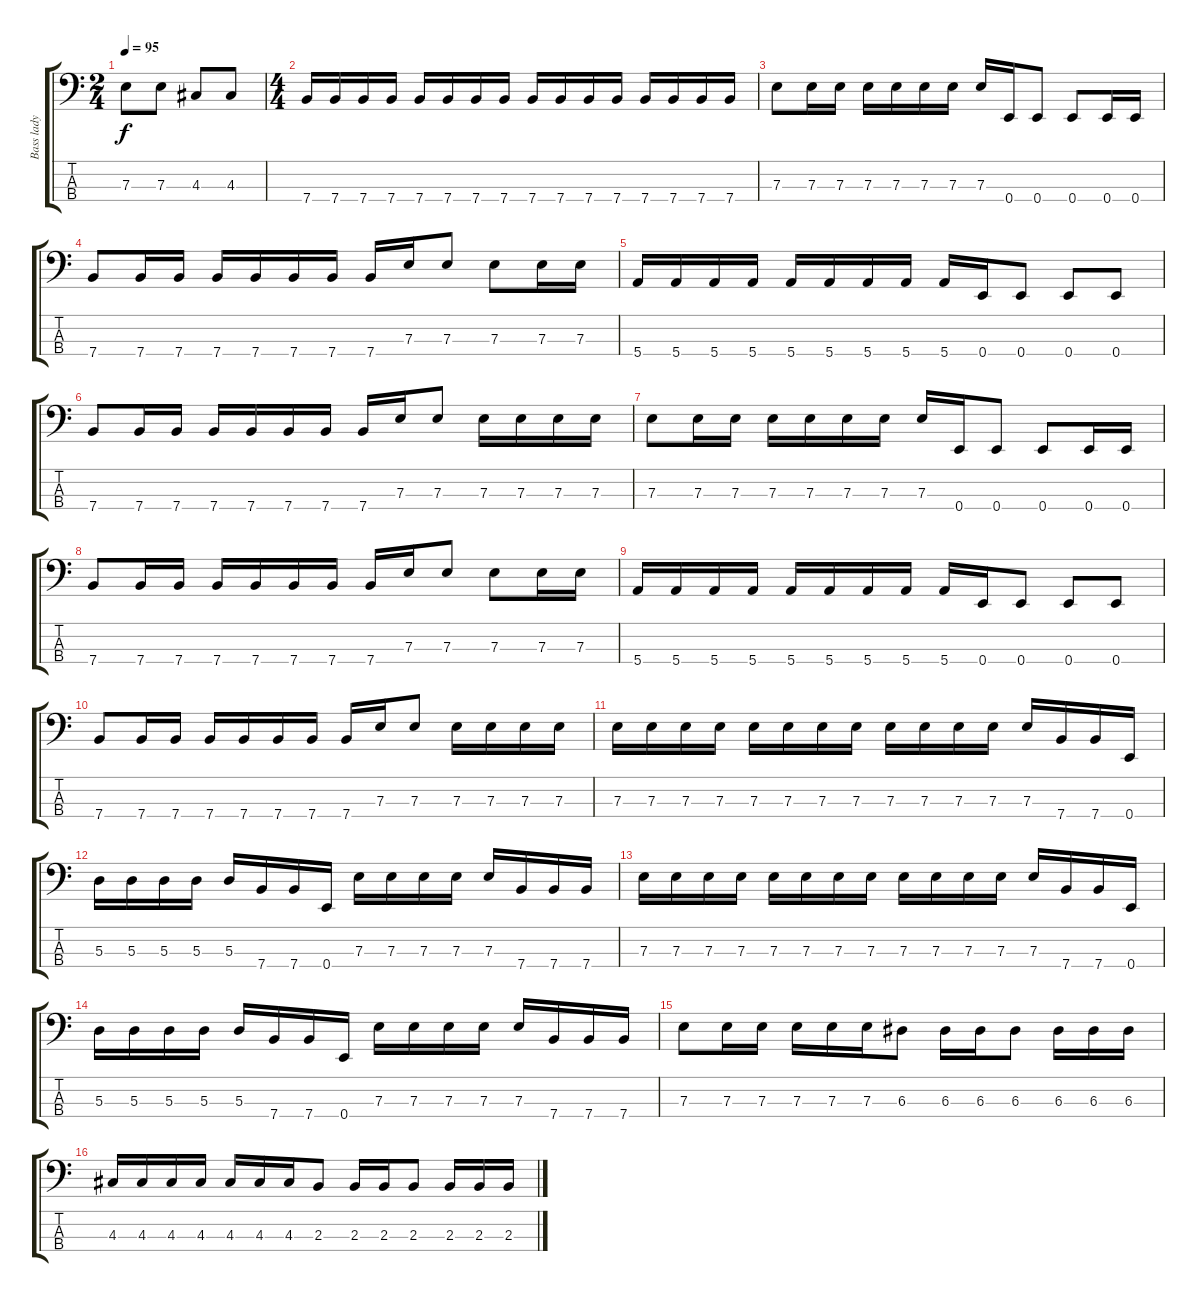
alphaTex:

\track ("Bass lady" "Bass lady") {instrument electricbassfinger}
\staff {score tabs}
\tuning (G2 D2 A1 E1) {hide}
\ts (2 4)
\tempo 95
\clef f4
\ks c
7.3.8{dy f} 7.3.8 4.3.8 4.3.8 |
\ts (4 4)
7.4.16 7.4.16 7.4.16 7.4.16 7.4.16 7.4.16 7.4.16 7.4.16 7.4.16 7.4.16 7.4.16 7.4.16 7.4.16 7.4.16 7.4.16 7.4.16 |
7.3.8 7.3.16 7.3.16 7.3.16 7.3.16 7.3.16 7.3.16 7.3.16 0.4.16 0.4.8 0.4.8 0.4.16 0.4.16 |
7.4.8 7.4.16 7.4.16 7.4.16 7.4.16 7.4.16 7.4.16 7.4.16 7.3.16 7.3.8 7.3.8 7.3.16 7.3.16 |
5.4.16 5.4.16 5.4.16 5.4.16 5.4.16 5.4.16 5.4.16 5.4.16 5.4.16 0.4.16 0.4.8 0.4.8 0.4.8 |
7.4.8 7.4.16 7.4.16 7.4.16 7.4.16 7.4.16 7.4.16 7.4.16 7.3.16 7.3.8 7.3.16 7.3.16 7.3.16 7.3.16 |
7.3.8 7.3.16 7.3.16 7.3.16 7.3.16 7.3.16 7.3.16 7.3.16 0.4.16 0.4.8 0.4.8 0.4.16 0.4.16 |
7.4.8 7.4.16 7.4.16 7.4.16 7.4.16 7.4.16 7.4.16 7.4.16 7.3.16 7.3.8 7.3.8 7.3.16 7.3.16 |
5.4.16 5.4.16 5.4.16 5.4.16 5.4.16 5.4.16 5.4.16 5.4.16 5.4.16 0.4.16 0.4.8 0.4.8 0.4.8 |
7.4.8 7.4.16 7.4.16 7.4.16 7.4.16 7.4.16 7.4.16 7.4.16 7.3.16 7.3.8 7.3.16 7.3.16 7.3.16 7.3.16 |
7.3.16 7.3.16 7.3.16 7.3.16 7.3.16 7.3.16 7.3.16 7.3.16 7.3.16 7.3.16 7.3.16 7.3.16 7.3.16 7.4.16 7.4.16 0.4.16 |
5.3.16 5.3.16 5.3.16 5.3.16 5.3.16 7.4.16 7.4.16 0.4.16 7.3.16 7.3.16 7.3.16 7.3.16 7.3.16 7.4.16 7.4.16 7.4.16 |
7.3.16 7.3.16 7.3.16 7.3.16 7.3.16 7.3.16 7.3.16 7.3.16 7.3.16 7.3.16 7.3.16 7.3.16 7.3.16 7.4.16 7.4.16 0.4.16 |
5.3.16 5.3.16 5.3.16 5.3.16 5.3.16 7.4.16 7.4.16 0.4.16 7.3.16 7.3.16 7.3.16 7.3.16 7.3.16 7.4.16 7.4.16 7.4.16 |
7.3.8 7.3.16 7.3.16 7.3.16 7.3.16 7.3.16 6.3.8 6.3.16 6.3.16 6.3.8 6.3.16 6.3.16 6.3.16 |
4.3.16 4.3.16 4.3.16 4.3.16 4.3.16 4.3.16 4.3.16 2.3.8 2.3.16 2.3.16 2.3.8 2.3.16 2.3.16 2.3.16
